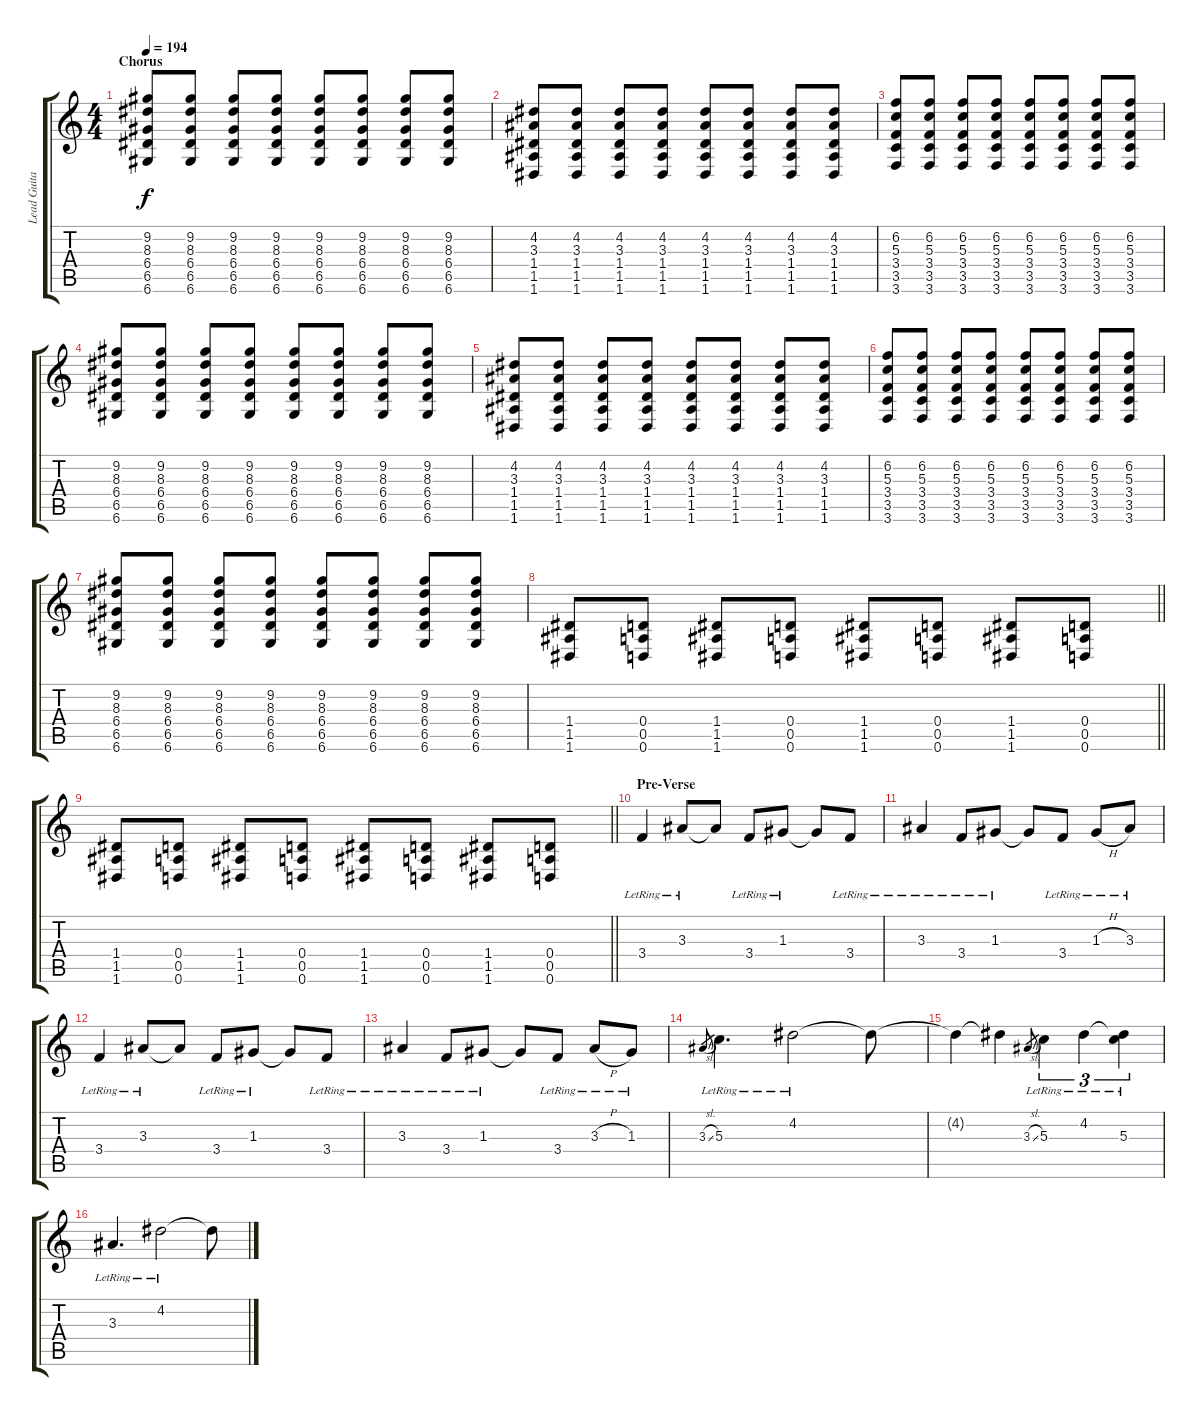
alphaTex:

\track ("Lead Guitar" "Lead Guita") {instrument distortionguitar}
\staff {score tabs}
\tuning (E4 B3 G3 D3 A2 D2) {hide}
\ts (4 4)
\section ("" "Chorus")
\tempo 194
\clef g2
\ks c
(9.2 8.3 6.4 6.5 6.6).8{dy f} (9.2 8.3 6.4 6.5 6.6).8 (9.2 8.3 6.4 6.5 6.6).8 (9.2 8.3 6.4 6.5 6.6).8 (9.2 8.3 6.4 6.5 6.6).8 (9.2 8.3 6.4 6.5 6.6).8 (9.2 8.3 6.4 6.5 6.6).8 (9.2 8.3 6.4 6.5 6.6).8 |
(4.2 3.3 1.4 1.5 1.6).8 (4.2 3.3 1.4 1.5 1.6).8 (4.2 3.3 1.4 1.5 1.6).8 (4.2 3.3 1.4 1.5 1.6).8 (4.2 3.3 1.4 1.5 1.6).8 (4.2 3.3 1.4 1.5 1.6).8 (4.2 3.3 1.4 1.5 1.6).8 (4.2 3.3 1.4 1.5 1.6).8 |
(6.2 5.3 3.4 3.5 3.6).8 (6.2 5.3 3.4 3.5 3.6).8 (6.2 5.3 3.4 3.5 3.6).8 (6.2 5.3 3.4 3.5 3.6).8 (6.2 5.3 3.4 3.5 3.6).8 (6.2 5.3 3.4 3.5 3.6).8 (6.2 5.3 3.4 3.5 3.6).8 (6.2 5.3 3.4 3.5 3.6).8 |
(9.2 8.3 6.4 6.5 6.6).8 (9.2 8.3 6.4 6.5 6.6).8 (9.2 8.3 6.4 6.5 6.6).8 (9.2 8.3 6.4 6.5 6.6).8 (9.2 8.3 6.4 6.5 6.6).8 (9.2 8.3 6.4 6.5 6.6).8 (9.2 8.3 6.4 6.5 6.6).8 (9.2 8.3 6.4 6.5 6.6).8 |
(4.2 3.3 1.4 1.5 1.6).8 (4.2 3.3 1.4 1.5 1.6).8 (4.2 3.3 1.4 1.5 1.6).8 (4.2 3.3 1.4 1.5 1.6).8 (4.2 3.3 1.4 1.5 1.6).8 (4.2 3.3 1.4 1.5 1.6).8 (4.2 3.3 1.4 1.5 1.6).8 (4.2 3.3 1.4 1.5 1.6).8 |
(6.2 5.3 3.4 3.5 3.6).8 (6.2 5.3 3.4 3.5 3.6).8 (6.2 5.3 3.4 3.5 3.6).8 (6.2 5.3 3.4 3.5 3.6).8 (6.2 5.3 3.4 3.5 3.6).8 (6.2 5.3 3.4 3.5 3.6).8 (6.2 5.3 3.4 3.5 3.6).8 (6.2 5.3 3.4 3.5 3.6).8 |
(9.2 8.3 6.4 6.5 6.6).8 (9.2 8.3 6.4 6.5 6.6).8 (9.2 8.3 6.4 6.5 6.6).8 (9.2 8.3 6.4 6.5 6.6).8 (9.2 8.3 6.4 6.5 6.6).8 (9.2 8.3 6.4 6.5 6.6).8 (9.2 8.3 6.4 6.5 6.6).8 (9.2 8.3 6.4 6.5 6.6).8 |
\barLineRight lightlight
(1.4 1.5 1.6).8 (0.4 0.5 0.6).8 (1.4 1.5 1.6).8 (0.4 0.5 0.6).8 (1.4 1.5 1.6).8 (0.4 0.5 0.6).8 (1.4 1.5 1.6).8 (0.4 0.5 0.6).8 |
\barLineRight lightlight
(1.4 1.5 1.6).8 (0.4 0.5 0.6).8 (1.4 1.5 1.6).8 (0.4 0.5 0.6).8 (1.4 1.5 1.6).8 (0.4 0.5 0.6).8 (1.4 1.5 1.6).8 (0.4 0.5 0.6).8 |
\section ("" "Pre-Verse")
3.4{lr}.4 3.3{lr}.8 3.3{t}.8 3.4{lr}.8 1.3{lr}.8 1.3{t}.8 3.4{lr}.8 |
3.3{lr}.4 3.4{lr}.8 1.3{lr}.8 1.3{t}.8 3.4{lr}.8 1.3{h lr}.8 3.3{lr}.8 |
3.4{lr}.4 3.3{lr}.8 3.3{t}.8 3.4{lr}.8 1.3{lr}.8 1.3{t}.8 3.4{lr}.8 |
3.3{lr}.4 3.4{lr}.8 1.3{lr}.8 1.3{t}.8 3.4{lr}.8 3.3{h lr}.8 1.3{lr}.8 |
3.3{sl}.8{gr} 5.3{lr}.4{d} 4.2{lr}.2 4.2{t}.8 |
4.2{t}.4 4.2{t}.4 3.3{sl}.8{gr} 5.3{lr}.4{tu (3 2)} 4.2{lr}.4{tu (3 2)} (4.2{t} 5.3{lr}).4{tu (3 2)} |
3.3{lr}.4{d} 4.2{lr}.2 4.2{t}.8
